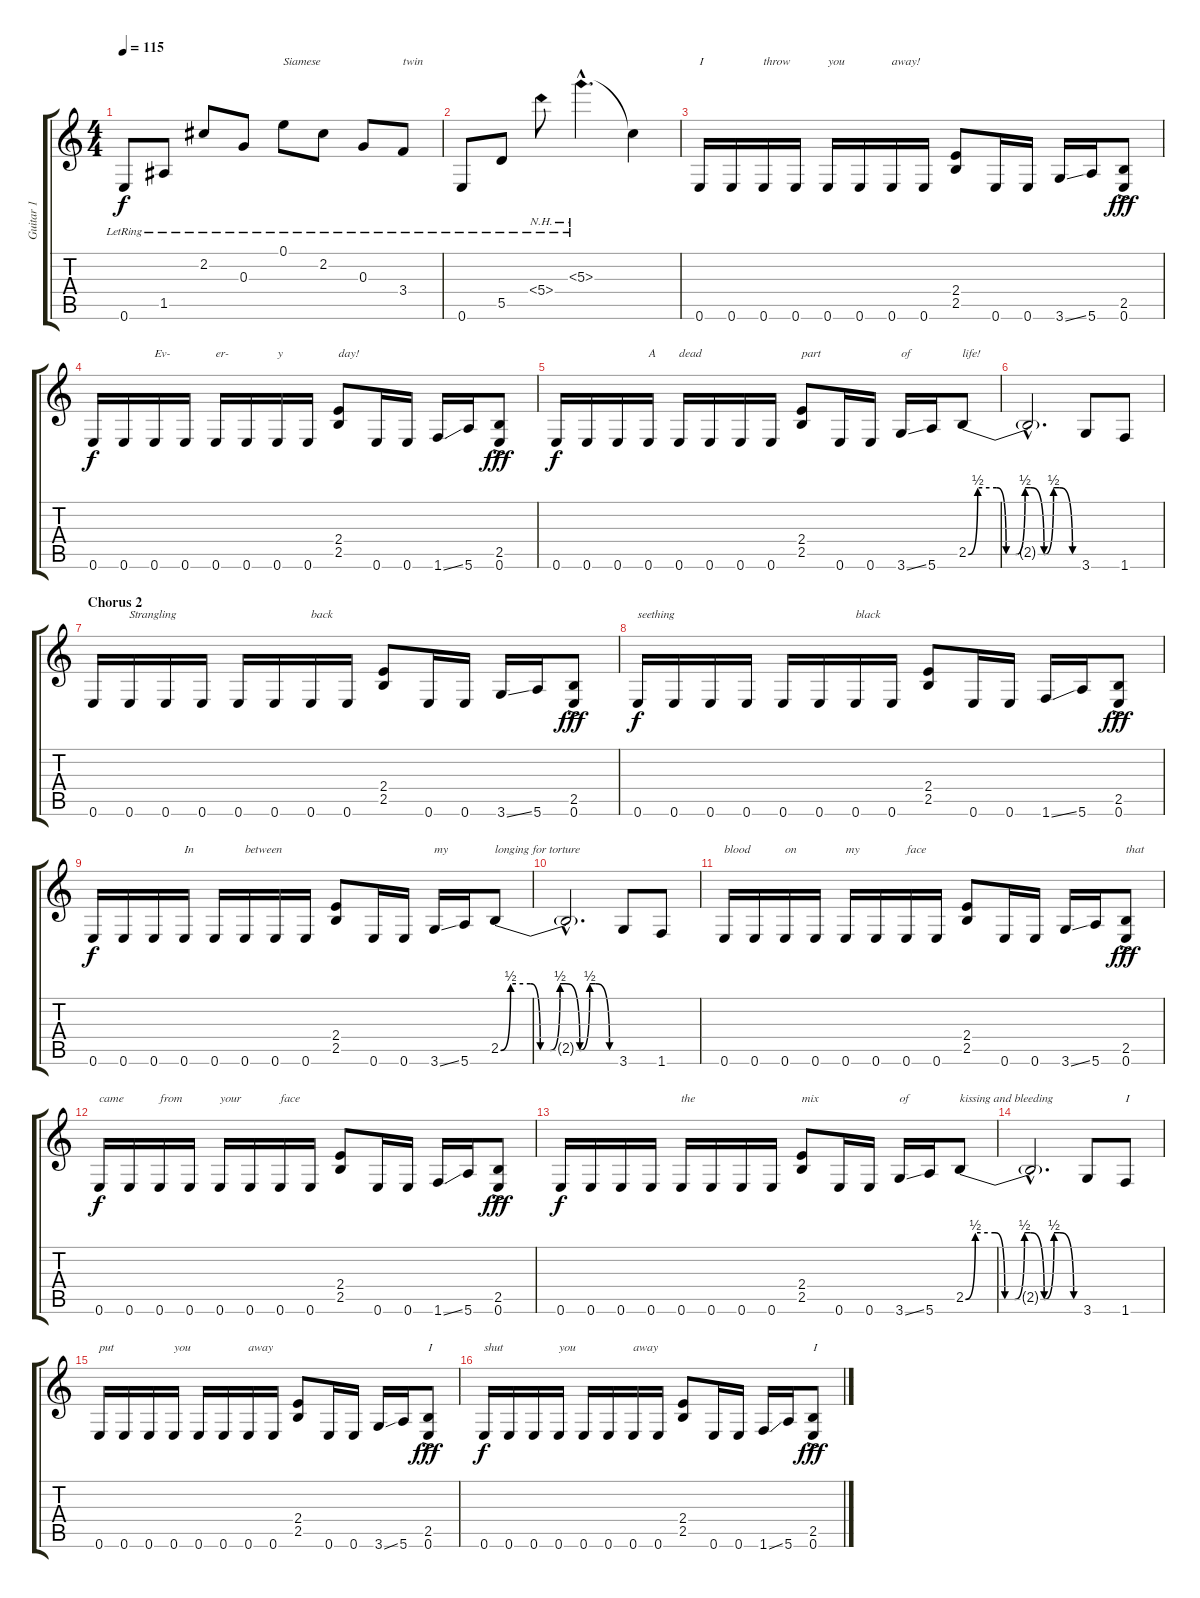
\track ("Guitar 1" "Guitar 1") {instrument distortionguitar}
\staff {score tabs}
\tuning (E4 B3 G3 D3 A2 E2) {hide}
\ts (4 4)
\tempo 115
\clef g2
\ks c
0.6{lr}.8{dy f} 1.5{lr}.8 2.2{lr}.8 0.3{lr}.8 0.1{lr}.8{txt "Siamese"} 2.2{lr}.8 0.3{lr}.8 3.4{lr}.8{txt "twin"} |
0.6{lr}.8 5.5{lr}.8 5.4{nh lr}.8 5.3{nh hac lr}.4{d} 5.3{t}.4 |
0.6.16{txt "I" instrument distortionguitar} 0.6.16 0.6.16{txt "throw"} 0.6.16 0.6.16{txt "you "} 0.6.16 0.6.16{txt "away!"} 0.6.16 (2.4 2.5).8 0.6.16 0.6.16 3.6{ss}.16 5.6.16 (2.5{ac} 0.6{ac}).8{dy fff} |
0.6.16{dy f} 0.6.16 0.6.16{txt "Ev-"} 0.6.16 0.6.16{txt "er-"} 0.6.16 0.6.16{txt "y"} 0.6.16 (2.4 2.5).8{txt "day!"} 0.6.16 0.6.16 1.6{ss}.16 5.6.16 (2.5{ac} 0.6{ac}).8{dy fff} |
0.6.16{dy f} 0.6.16 0.6.16 0.6.16{txt "A"} 0.6.16{txt "dead"} 0.6.16 0.6.16 0.6.16 (2.4 2.5).8{txt "part"} 0.6.16 0.6.16 3.6{ss}.16{txt "of"} 5.6.16 2.5{be (custom 0 0 5 2 15 2 20 0 25 0 30 2 33 2 40 0 45 2 48 2 55 0 60 0)}.8{txt "life!"} |
2.5{hac t}.2{d} 3.6.8 1.6.8 |
\section ("" "Chorus 2")
0.6.16 0.6.16{txt "Strangling"} 0.6.16 0.6.16 0.6.16 0.6.16 0.6.16{txt "back"} 0.6.16 (2.4 2.5).8 0.6.16 0.6.16 3.6{ss}.16 5.6.16 (2.5{ac} 0.6{ac}).8{dy fff} |
0.6.16{txt "seething " dy f} 0.6.16 0.6.16 0.6.16 0.6.16 0.6.16 0.6.16{txt "black"} 0.6.16 (2.4 2.5).8 0.6.16 0.6.16 1.6{ss}.16 5.6.16 (2.5{ac} 0.6{ac}).8{dy fff} |
0.6.16{dy f} 0.6.16 0.6.16 0.6.16{txt "In "} 0.6.16 0.6.16{txt "between"} 0.6.16 0.6.16 (2.4 2.5).8 0.6.16 0.6.16 3.6{ss}.16{txt "my"} 5.6.16 2.5{be (custom 0 0 5 2 15 2 20 0 25 0 30 2 33 2 40 0 45 2 48 2 55 0 60 0)}.8{txt "longing for torture"} |
2.5{hac t}.2{d} 3.6.8 1.6.8 |
0.6.16{txt "blood"} 0.6.16 0.6.16{txt "on"} 0.6.16 0.6.16{txt "my"} 0.6.16 0.6.16{txt "face"} 0.6.16 (2.4 2.5).8 0.6.16 0.6.16 3.6{ss}.16 5.6.16 (2.5{ac} 0.6{ac}).8{txt "that" dy fff} |
0.6.16{txt "came" dy f} 0.6.16 0.6.16{txt "from"} 0.6.16 0.6.16{txt "your"} 0.6.16 0.6.16{txt "face"} 0.6.16 (2.4 2.5).8 0.6.16 0.6.16 1.6{ss}.16 5.6.16 (2.5{ac} 0.6{ac}).8{dy fff} |
0.6.16{dy f} 0.6.16 0.6.16 0.6.16 0.6.16{txt "the"} 0.6.16 0.6.16 0.6.16 (2.4 2.5).8{txt "mix"} 0.6.16 0.6.16 3.6{ss}.16{txt "of"} 5.6.16 2.5{be (custom 0 0 5 2 15 2 20 0 25 0 30 2 33 2 40 0 45 2 48 2 55 0 60 0)}.8{txt "kissing and bleeding"} |
2.5{hac t}.2{d} 3.6.8 1.6.8{txt "I"} |
0.6.16{txt "put"} 0.6.16 0.6.16 0.6.16{txt "you"} 0.6.16 0.6.16 0.6.16{txt "away"} 0.6.16 (2.4 2.5).8 0.6.16 0.6.16 3.6{ss}.16 5.6.16 (2.5{ac} 0.6{ac}).8{txt "I" dy fff} |
0.6.16{txt "shut" dy f} 0.6.16 0.6.16 0.6.16{txt "you"} 0.6.16 0.6.16 0.6.16{txt "away"} 0.6.16 (2.4 2.5).8 0.6.16 0.6.16 1.6{ss}.16 5.6.16 (2.5{ac} 0.6{ac}).8{txt "I" dy fff}
